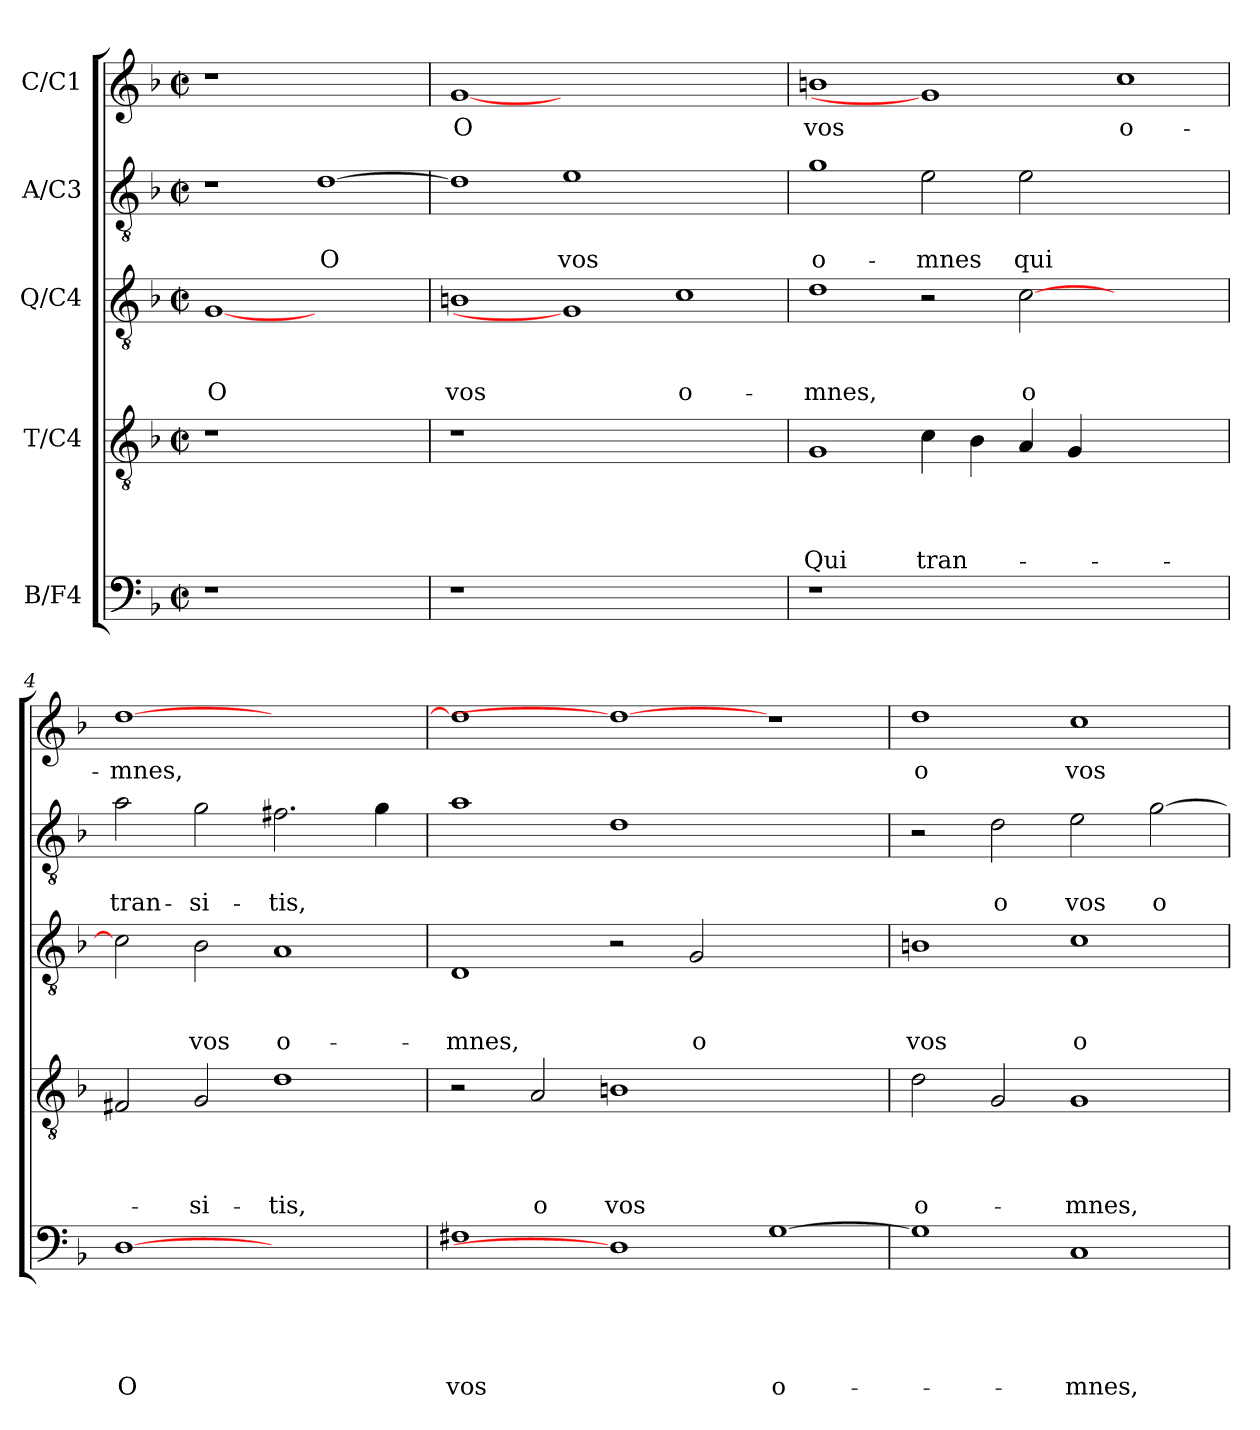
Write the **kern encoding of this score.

**kern	**text	**text	**text	**text	**text	**kern	**text	**text	**text	**text	**kern	**text	**text	**text	**kern	**text	**text	**kern	**text
*part5	*part5	*part5	*part5	*part5	*part5	*part4	*part4	*part4	*part4	*part4	*part3	*part3	*part3	*part3	*part2	*part2	*part2	*part1	*part1
*staff5	*staff5	*staff5	*staff5	*staff5	*staff5	*staff4	*staff4	*staff4	*staff4	*staff4	*staff3	*staff3	*staff3	*staff3	*staff2	*staff2	*staff2	*staff1	*staff1
*I"B/F4	*	*	*	*	*	*I"T/C4	*	*	*	*	*I"Q/C4	*	*	*	*I"A/C3	*	*	*I"C/C1	*
*clefF4	*	*	*	*	*	*clefGv2	*	*	*	*	*clefGv2	*	*	*	*clefGv2	*	*	*clefG2	*
*k[b-]	*	*	*	*	*	*k[b-]	*	*	*	*	*k[b-]	*	*	*	*k[b-]	*	*	*k[b-]	*
*F:	*	*	*	*	*	*F:	*	*	*	*	*F:	*	*	*	*F:	*	*	*F:	*
*M2/2	*	*	*	*	*	*M2/2	*	*	*	*	*M2/2	*	*	*	*M2/2	*	*	*M2/2	*
*met(c|)	*	*	*	*	*	*met(c|)	*	*	*	*	*met(c|)	*	*	*	*met(c|)	*	*	*met(c|)	*
=1	=1	=1	=1	=1	=1	=1	=1	=1	=1	=1	=1	=1	=1	=1	=1	=1	=1	=1	=1
1r	.	.	.	.	.	1r	.	.	.	.	[1G	.	.	O	1r	.	.	1r	.
1ryy	.	.	.	.	.	1ryy	.	.	.	.	1ryy	.	.	.	[1d	.	O	1ryy	.
=2	=2	=2	=2	=2	=2	=2	=2	=2	=2	=2	=2	=2	=2	=2	=2	=2	=2	=2	=2
1r	.	.	.	.	.	1r	.	.	.	.	1Bn	.	.	vos	1d]	.	.	[1g	O
0ryy	.	.	.	.	.	0ryy	.	.	.	.	1G]	.	.	.	1e	.	vos	0ryy	.
.	.	.	.	.	.	.	.	.	.	.	1c	.	.	o-	1ryy	.	.	.	.
=3	=3	=3	=3	=3	=3	=3	=3	=3	=3	=3	=3	=3	=3	=3	=3	=3	=3	=3	=3
1r	.	.	.	.	.	1G	.	.	.	Qui	1d	.	.	-mnes,	1g	.	o-	1bn	vos
0ryy	.	.	.	.	.	4c\	.	.	.	tran-	2r	.	.	.	2e\	.	-mnes	1g]	.
.	.	.	.	.	.	4B-\	.	.	.	.	.	.	.	.	.	.	.	.	.
.	.	.	.	.	.	4A/	.	.	.	.	[2c\	.	.	o	2e\	.	qui	.	.
.	.	.	.	.	.	4G/	.	.	.	.	.	.	.	.	.	.	.	.	.
.	.	.	.	.	.	1ryy	.	.	.	.	1ryy	.	.	.	1ryy	.	.	1cc	o-
=4	=4	=4	=4	=4	=4	=4	=4	=4	=4	=4	=4	=4	=4	=4	=4	=4	=4	=4	=4
[1D	.	.	.	.	O	2F#X/	.	.	.	.	2c\]	.	.	.	2a\	.	tran-	[1dd	-mnes,
.	.	.	.	.	.	2G/	.	.	.	-si-	2B-\	.	.	vos	2g\	.	-si-	.	.
1ryy	.	.	.	.	.	1d	.	.	.	-tis,	1A	.	.	o-	2.f#X\	.	-tis,	1ryy	.
.	.	.	.	.	.	.	.	.	.	.	.	.	.	.	4g\	.	.	.	.
=5	=5	=5	=5	=5	=5	=5	=5	=5	=5	=5	=5	=5	=5	=5	=5	=5	=5	=5	=5
1F#X	.	.	.	.	vos	2r	.	.	.	.	1D	.	.	-mnes,	1a	.	.	1dd]	.
.	.	.	.	.	.	2A/	.	.	.	o	.	.	.	.	.	.	.	.	.
1D]	.	.	.	.	.	1Bn	.	.	.	vos	2r	.	.	.	1d	.	.	1dd_	.
.	.	.	.	.	.	.	.	.	.	.	2G/	.	.	o	.	.	.	.	.
[1G	.	.	.	.	o-	1ryy	.	.	.	.	1ryy	.	.	.	1ryy	.	.	1r	.
!!LO:LB:g=z
=6	=6	=6	=6	=6	=6	=6	=6	=6	=6	=6	=6	=6	=6	=6	=6	=6	=6	=6	=6
1G]	.	.	.	.	.	2d\	.	.	.	o-	1Bn	.	.	vos	2r	.	.	1dd	o
.	.	.	.	.	.	2G/	.	.	.	.	.	.	.	.	2d\	.	o	.	.
1C	.	.	.	.	-mnes,	1G	.	.	.	-mnes,	1c	.	.	o-	2e\	.	vos	1cc	vos
.	.	.	.	.	.	.	.	.	.	.	.	.	.	.	[2g\	.	o-	.	.
=	=	=	=	=	=	=	=	=	=	=	=	=	=	=	=	=	=	=	=
*-	*-	*-	*-	*-	*-	*-	*-	*-	*-	*-	*-	*-	*-	*-	*-	*-	*-	*-	*-
